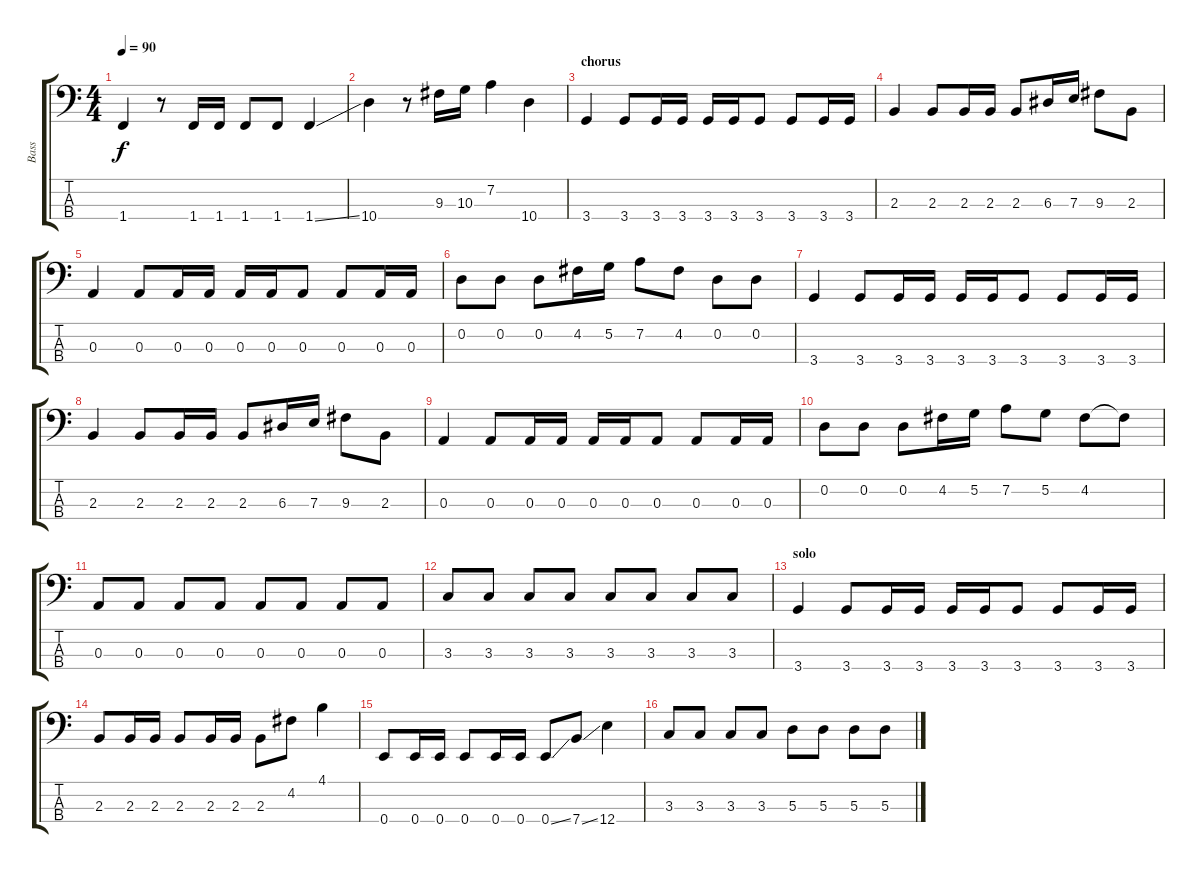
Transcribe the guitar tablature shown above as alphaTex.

\track ("Bass" "Bass") {instrument electricbassfinger}
\staff {score tabs}
\tuning (G2 D2 A1 E1) {hide}
\ts (4 4)
\tempo 90
\clef f4
\ks c
1.4.4{dy f} r.8 1.4.16 1.4.16 1.4.8 1.4.8 1.4{ss}.4 |
10.4.4 r.8 9.3.16 10.3.16 7.2.4 10.4.4 |
\section ("" "chorus")
3.4.4 3.4.8 3.4.16 3.4.16 3.4.16 3.4.16 3.4.8 3.4.8 3.4.16 3.4.16 |
2.3.4 2.3.8 2.3.16 2.3.16 2.3.8 6.3.16 7.3.16 9.3.8 2.3.8 |
0.3.4 0.3.8 0.3.16 0.3.16 0.3.16 0.3.16 0.3.8 0.3.8 0.3.16 0.3.16 |
0.2.8 0.2.8 0.2.8 4.2.16 5.2.16 7.2.8 4.2.8 0.2.8 0.2.8 |
3.4.4 3.4.8 3.4.16 3.4.16 3.4.16 3.4.16 3.4.8 3.4.8 3.4.16 3.4.16 |
2.3.4 2.3.8 2.3.16 2.3.16 2.3.8 6.3.16 7.3.16 9.3.8 2.3.8 |
0.3.4 0.3.8 0.3.16 0.3.16 0.3.16 0.3.16 0.3.8 0.3.8 0.3.16 0.3.16 |
0.2.8 0.2.8 0.2.8 4.2.16 5.2.16 7.2.8 5.2.8 4.2.8 4.2{t}.8 |
0.3.8 0.3.8 0.3.8 0.3.8 0.3.8 0.3.8 0.3.8 0.3.8 |
3.3.8 3.3.8 3.3.8 3.3.8 3.3.8 3.3.8 3.3.8 3.3.8 |
\section ("" "solo")
3.4.4 3.4.8 3.4.16 3.4.16 3.4.16 3.4.16 3.4.8 3.4.8 3.4.16 3.4.16 |
2.3.8 2.3.16 2.3.16 2.3.8 2.3.16 2.3.16 2.3.8 4.2.8 4.1.4 |
0.4.8 0.4.16 0.4.16 0.4.8 0.4.16 0.4.16 0.4{ss}.8 7.4{ss}.8 12.4.4 |
3.3.8 3.3.8 3.3.8 3.3.8 5.3.8 5.3.8 5.3.8 5.3.8
